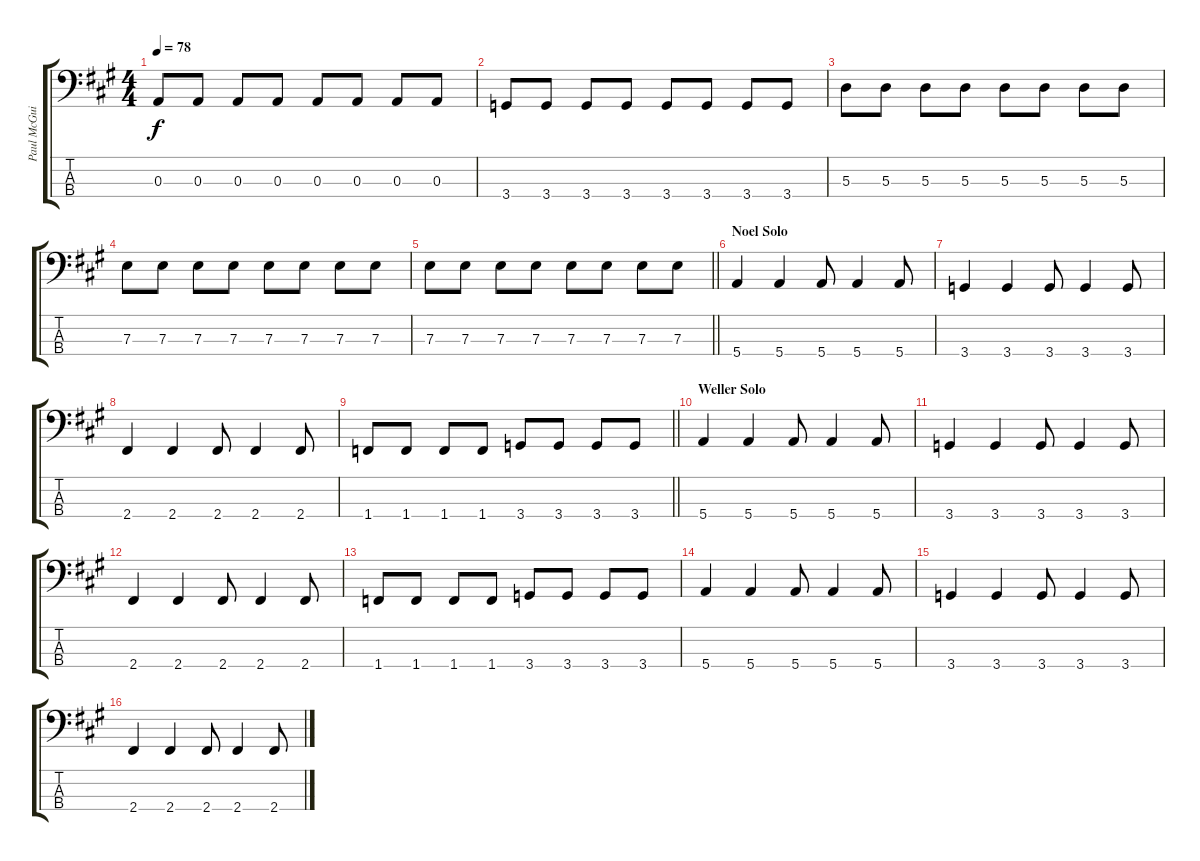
\track ("Paul McGuigan (Bass)" "Paul McGui") {instrument electricbasspick}
\staff {score tabs}
\tuning (G2 D2 A1 E1) {hide}
\ts (4 4)
\tempo 78
\clef f4
\ks a
0.3.8{dy f} 0.3.8 0.3.8 0.3.8 0.3.8 0.3.8 0.3.8 0.3.8 |
3.4.8 3.4.8 3.4.8 3.4.8 3.4.8 3.4.8 3.4.8 3.4.8 |
5.3.8 5.3.8 5.3.8 5.3.8 5.3.8 5.3.8 5.3.8 5.3.8 |
7.3.8 7.3.8 7.3.8 7.3.8 7.3.8 7.3.8 7.3.8 7.3.8 |
\barLineRight lightlight
7.3.8 7.3.8 7.3.8 7.3.8 7.3.8 7.3.8 7.3.8 7.3.8 |
\section ("" "Noel Solo")
5.4.4 5.4.4 5.4.8 5.4.4 5.4.8 |
3.4.4 3.4.4 3.4.8 3.4.4 3.4.8 |
2.4.4 2.4.4 2.4.8 2.4.4 2.4.8 |
\barLineRight lightlight
1.4.8 1.4.8 1.4.8 1.4.8 3.4.8 3.4.8 3.4.8 3.4.8 |
\section ("" "Weller Solo")
5.4.4 5.4.4 5.4.8 5.4.4 5.4.8 |
3.4.4 3.4.4 3.4.8 3.4.4 3.4.8 |
2.4.4 2.4.4 2.4.8 2.4.4 2.4.8 |
1.4.8 1.4.8 1.4.8 1.4.8 3.4.8 3.4.8 3.4.8 3.4.8 |
5.4.4 5.4.4 5.4.8 5.4.4 5.4.8 |
3.4.4 3.4.4 3.4.8 3.4.4 3.4.8 |
2.4.4 2.4.4 2.4.8 2.4.4 2.4.8
